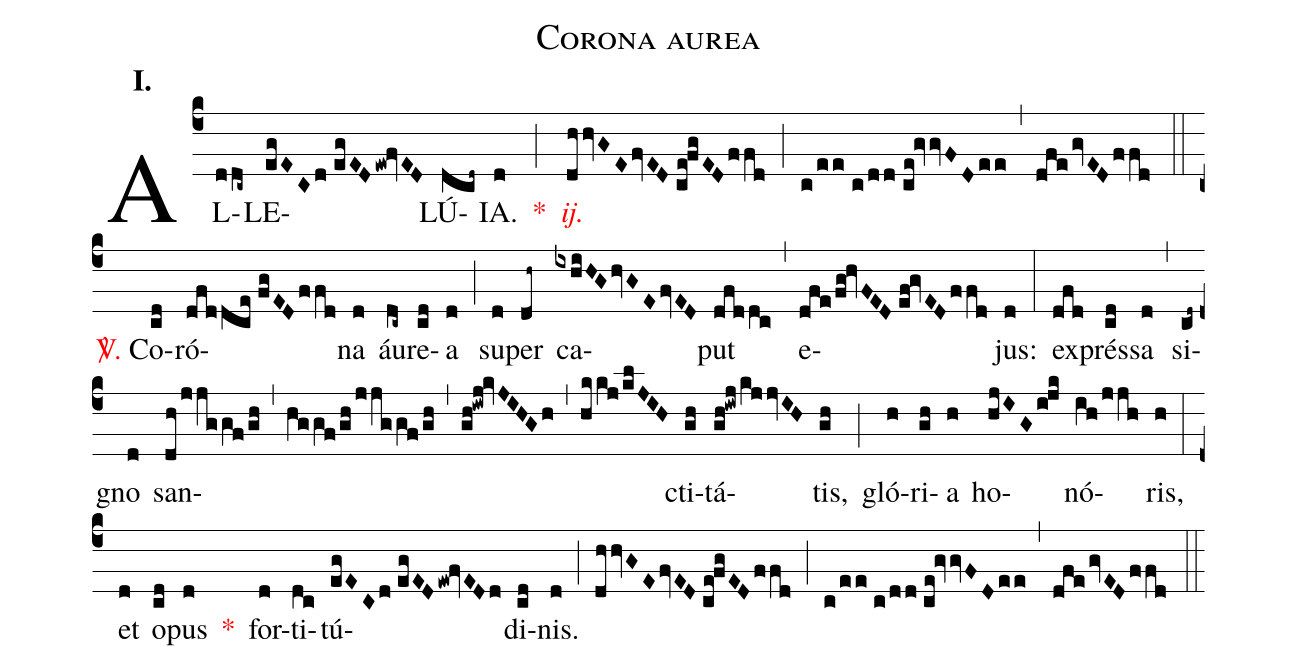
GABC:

name:Corona aurea;
mode:I.;
office-part:Alleluia;
%%
(c4) AL(ddc~)LE(egECd//egEDew!fvED)LÚ(dcd~)IA.(d) <v>\red{*}</v>(;) <v>\redit{ij.}</v>(dhhvGE/fvED//ce!fgEDffd) (;) (c/ee//c/dd//ce!gvvFDee) (,) (dfegvEDffd) (::) <v>\red{\Vbar.}</v> Co(cd)ró(dfddce//fgEDffd)na(d) áu(dc~)re(cd)a(d) (;) su(d)per(dh~) ca(ixhiHGhvGEfvED)put(dfddc) (,) e(dfe/fg!hvFED//ef!gvEDffd)jus:(d) (:) ex(dfd)prés(cd)sa(d) (,) si(cd~)gno(d) san(dh/jjggf/gh,hggf/gh/jjggf/gh,gh!iwj!kvJIHGh,hkkj/klJIH)cti(gh)tá(gh!iwj/kjjvIH)tis,(gh) (;) gló(h)ri(gh)a(h) ho(hjIGi!jk)nó(ih/jjh)ris,(h) (:) et(d) o(cd)pus(d) <v>\red{*}</v>() for(d)ti(dc)tú(egECd//egEDew!fvEDd)di(cd)nis.(d) (;) (dh/hvGE/fvED//ce!fgED/ffd) (;) (c/ee//c/dd//ce!gvvFDee) (,) (dfegvED/ffd) (::)
